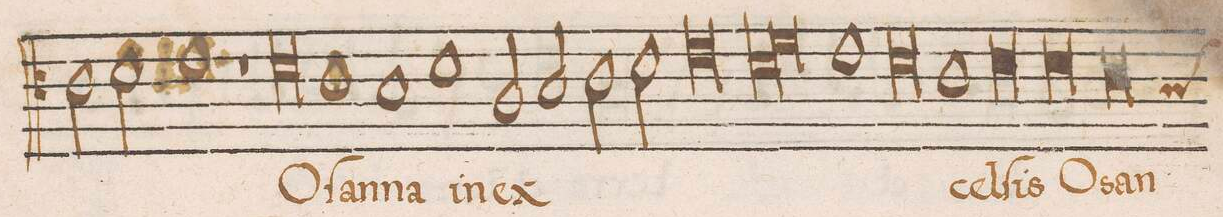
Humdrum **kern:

**kern	**text
*I"CANTVS	*
*clefC4	*
*k[]	*
*met(C|)	*
*M3/1	*
2c\	.
2d\	.
1e	.
1r	.
=80-	=80-
0d	O-
1c	-ſan-
=81-	=81-
1B	-na
1d	in
2A/	ex-
2B/	.
=82-	=82-
2c\	.
2d\	.
0e	.
=83-	=83-
*lig	*
1d	.
1f	.
*Xlig	*
1e	.
=84-	=84-
0d	.
1c	-cel-
=85-	=85-
*col	*
0d	-ſis
0d	O-
=86-	=86-
0c	-san-
*Xcol	*
*custos:B	*
=87-	=87-
*-	*-
